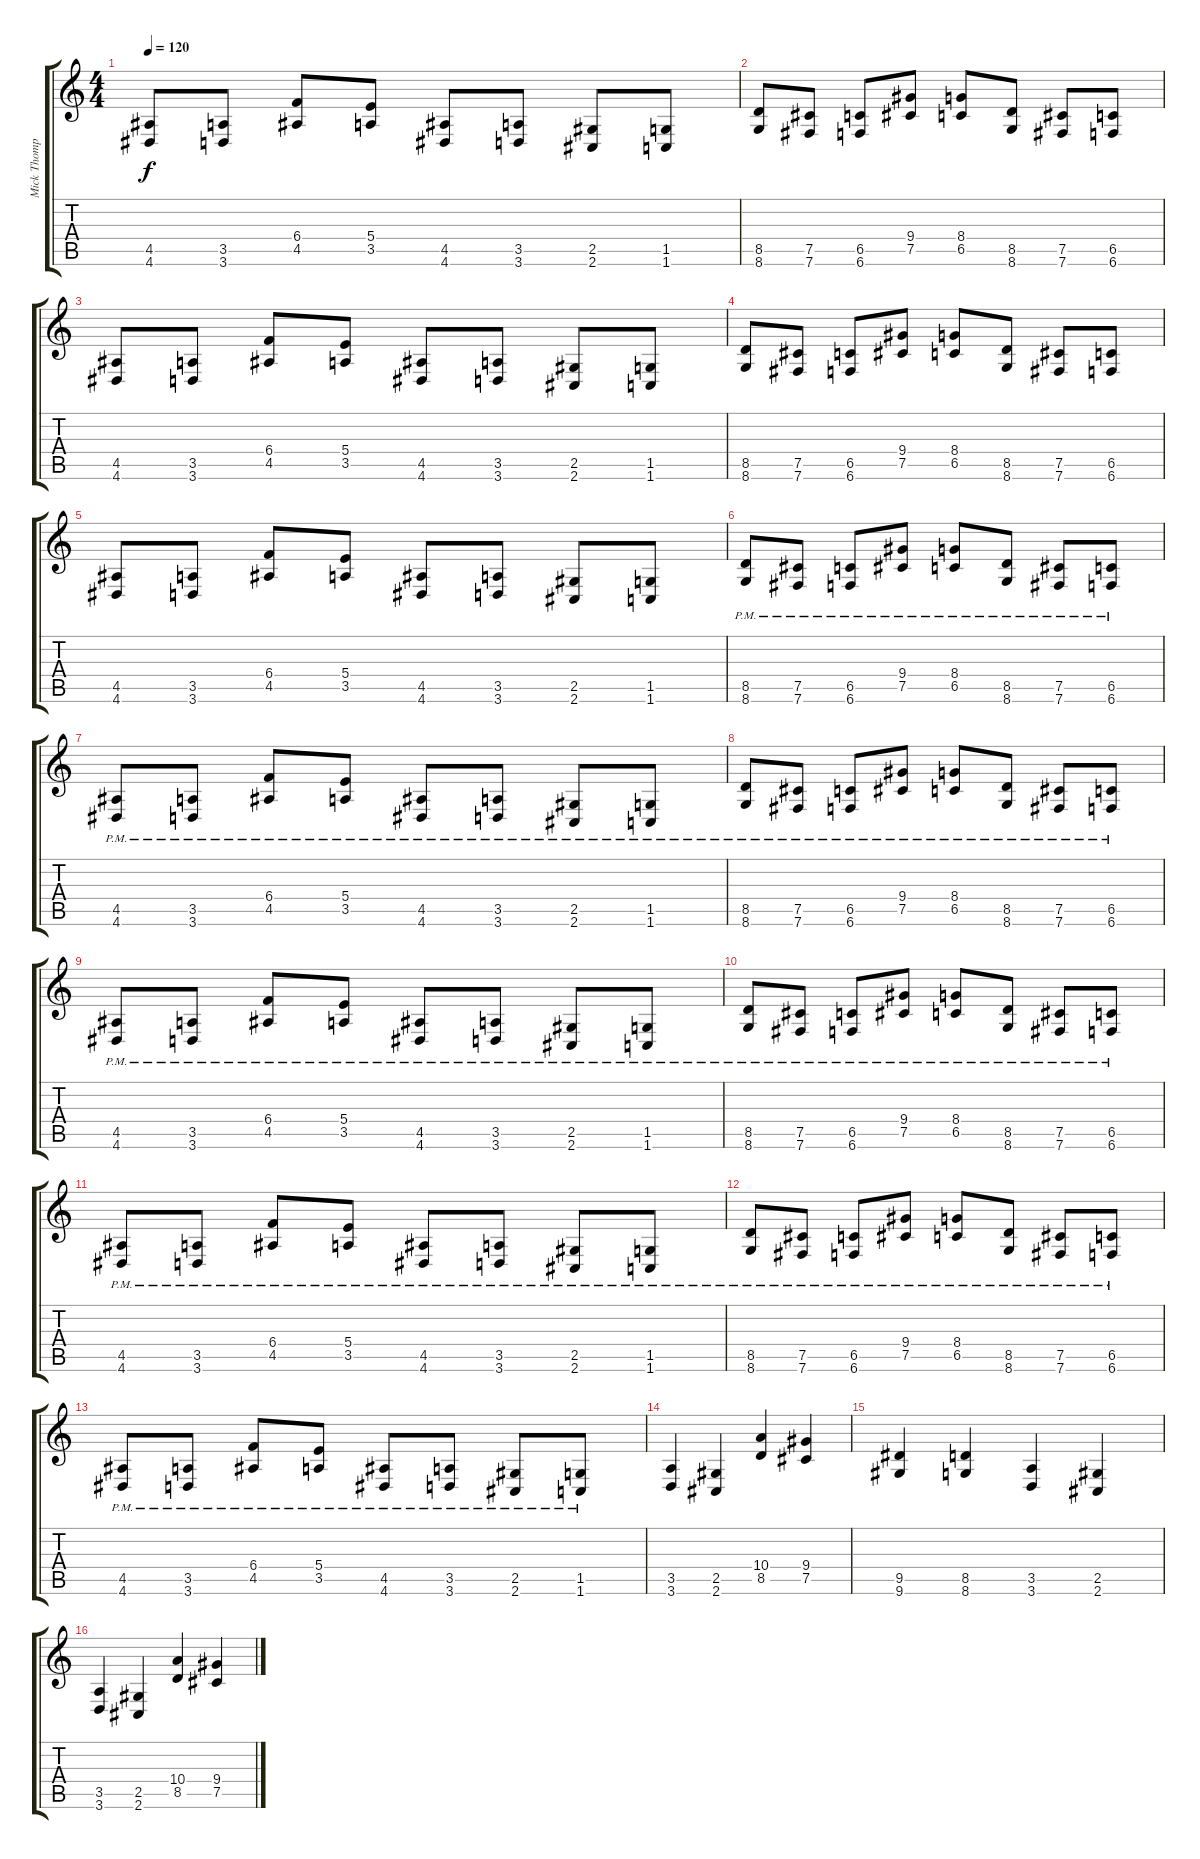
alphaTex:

\track ("Mick Thompson" "Mick Thomp") {instrument distortionguitar}
\staff {score tabs}
\tuning (Db4 Ab3 E3 B2 Gb2 B1) {hide}
\ts (4 4)
\tempo 120
\clef g2
\ks c
(4.5 4.6).8{dy f} (3.5 3.6).8 (6.4 4.5).8 (5.4 3.5).8 (4.5 4.6).8 (3.5 3.6).8 (2.5 2.6).8 (1.5 1.6).8 |
(8.5 8.6).8 (7.5 7.6).8 (6.5 6.6).8 (9.4 7.5).8 (8.4 6.5).8 (8.5 8.6).8 (7.5 7.6).8 (6.5 6.6).8 |
(4.5 4.6).8 (3.5 3.6).8 (6.4 4.5).8 (5.4 3.5).8 (4.5 4.6).8 (3.5 3.6).8 (2.5 2.6).8 (1.5 1.6).8 |
(8.5 8.6).8 (7.5 7.6).8 (6.5 6.6).8 (9.4 7.5).8 (8.4 6.5).8 (8.5 8.6).8 (7.5 7.6).8 (6.5 6.6).8 |
(4.5 4.6).8 (3.5 3.6).8 (6.4 4.5).8 (5.4 3.5).8 (4.5 4.6).8 (3.5 3.6).8 (2.5 2.6).8 (1.5 1.6).8 |
(8.5 8.6{pm}).8 (7.5 7.6{pm}).8 (6.5 6.6{pm}).8 (9.4 7.5{pm}).8 (8.4 6.5{pm}).8 (8.5 8.6{pm}).8 (7.5{pm} 7.6).8 (6.5{pm} 6.6).8 |
(4.5{pm} 4.6).8 (3.5{pm} 3.6).8 (6.4 4.5{pm}).8 (5.4 3.5{pm}).8 (4.5{pm} 4.6).8 (3.5{pm} 3.6).8 (2.5{pm} 2.6).8 (1.5{pm} 1.6).8 |
(8.5 8.6{pm}).8 (7.5 7.6{pm}).8 (6.5 6.6{pm}).8 (9.4 7.5{pm}).8 (8.4 6.5{pm}).8 (8.5 8.6{pm}).8 (7.5{pm} 7.6).8 (6.5{pm} 6.6).8 |
(4.5{pm} 4.6).8 (3.5{pm} 3.6).8 (6.4 4.5{pm}).8 (5.4 3.5{pm}).8 (4.5{pm} 4.6).8 (3.5{pm} 3.6).8 (2.5{pm} 2.6).8 (1.5{pm} 1.6).8 |
(8.5 8.6{pm}).8 (7.5 7.6{pm}).8 (6.5 6.6{pm}).8 (9.4 7.5{pm}).8 (8.4 6.5{pm}).8 (8.5 8.6{pm}).8 (7.5{pm} 7.6).8 (6.5{pm} 6.6).8 |
(4.5{pm} 4.6).8 (3.5{pm} 3.6).8 (6.4 4.5{pm}).8 (5.4 3.5{pm}).8 (4.5{pm} 4.6).8 (3.5{pm} 3.6).8 (2.5{pm} 2.6).8 (1.5{pm} 1.6).8 |
(8.5 8.6{pm}).8 (7.5 7.6{pm}).8 (6.5 6.6{pm}).8 (9.4 7.5{pm}).8 (8.4 6.5{pm}).8 (8.5 8.6{pm}).8 (7.5{pm} 7.6).8 (6.5{pm} 6.6).8 |
(4.5{pm} 4.6).8 (3.5{pm} 3.6).8 (6.4 4.5{pm}).8 (5.4 3.5{pm}).8 (4.5{pm} 4.6).8 (3.5{pm} 3.6).8 (2.5{pm} 2.6).8 (1.5{pm} 1.6).8 |
(3.5 3.6).4 (2.5 2.6).4 (10.4 8.5).4 (9.4 7.5).4 |
(9.5 9.6).4 (8.5 8.6).4 (3.5 3.6).4 (2.5 2.6).4 |
(3.5 3.6).4 (2.5 2.6).4 (10.4 8.5).4 (9.4 7.5).4
